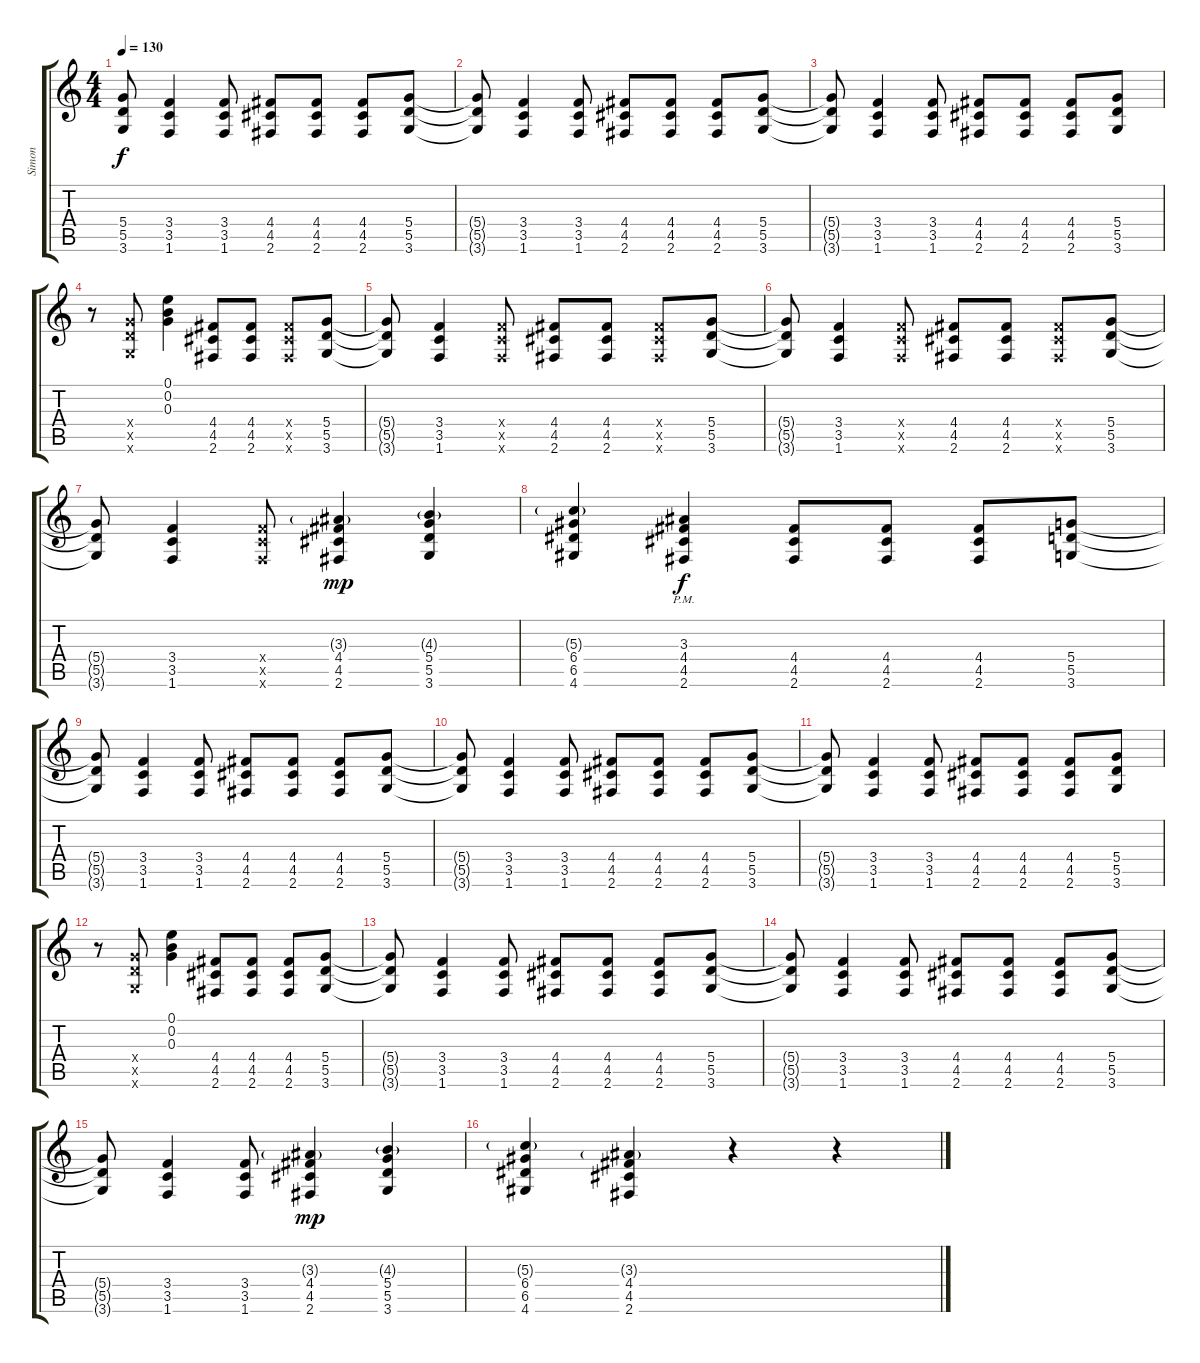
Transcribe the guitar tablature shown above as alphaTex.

\track ("Simon" "Simon") {instrument distortionguitar}
\staff {score tabs}
\tuning (E4 B3 G3 D3 A2 E2) {hide}
\ts (4 4)
\tempo 130
\clef g2
\ks c
(5.4{t} 5.5{t} 3.6{t}).8{dy f} (3.4 3.5 1.6).4 (3.4 3.5 1.6).8 (4.4 4.5 2.6).8 (4.4 4.5 2.6).8 (4.4 4.5 2.6).8 (5.4 5.5 3.6).8 |
(5.4{t} 5.5{t} 3.6{t}).8 (3.4 3.5 1.6).4 (3.4 3.5 1.6).8 (4.4 4.5 2.6).8 (4.4 4.5 2.6).8 (4.4 4.5 2.6).8 (5.4 5.5 3.6).8 |
(5.4{t} 5.5{t} 3.6{t}).8 (3.4 3.5 1.6).4 (3.4 3.5 1.6).8 (4.4 4.5 2.6).8 (4.4 4.5 2.6).8 (4.4 4.5 2.6).8 (5.4 5.5 3.6).8 |
r.8 (5.4{x} 5.5{x} 3.6{x}).8 (0.1 0.2 0.3).4 (4.4 4.5 2.6).8 (4.4 4.5 2.6).8 (4.4{x} 4.5{x} 2.6{x}).8 (5.4 5.5 3.6).8 |
(5.4{t} 5.5{t} 3.6{t}).8 (3.4 3.5 1.6).4 (3.4{x} 3.5{x} 1.6{x}).8 (4.4 4.5 2.6).8 (4.4 4.5 2.6).8 (4.4{x} 4.5{x} 2.6{x}).8 (5.4 5.5 3.6).8 |
(5.4{t} 5.5{t} 3.6{t}).8 (3.4 3.5 1.6).4 (3.4{x} 3.5{x} 1.6{x}).8 (4.4 4.5 2.6).8 (4.4 4.5 2.6).8 (4.4{x} 4.5{x} 2.6{x}).8 (5.4 5.5 3.6).8 |
(5.4{t} 5.5{t} 3.6{t}).8 (3.4 3.5 1.6).4 (3.4{x} 3.5{x} 1.6{x}).8 (3.3{g} 4.4 4.5 2.6).4{dy mp} (4.3{g} 5.4 5.5 3.6).4 |
(5.3{g} 6.4 6.5 4.6).4 (3.3{pm} 4.4{pm} 4.5{pm} 2.6{pm}).4{dy f} (4.4 4.5 2.6).8 (4.4 4.5 2.6).8 (4.4 4.5 2.6).8 (5.4 5.5 3.6).8 |
(5.4{t} 5.5{t} 3.6{t}).8 (3.4 3.5 1.6).4 (3.4 3.5 1.6).8 (4.4 4.5 2.6).8 (4.4 4.5 2.6).8 (4.4 4.5 2.6).8 (5.4 5.5 3.6).8 |
(5.4{t} 5.5{t} 3.6{t}).8 (3.4 3.5 1.6).4 (3.4 3.5 1.6).8 (4.4 4.5 2.6).8 (4.4 4.5 2.6).8 (4.4 4.5 2.6).8 (5.4 5.5 3.6).8 |
(5.4{t} 5.5{t} 3.6{t}).8 (3.4 3.5 1.6).4 (3.4 3.5 1.6).8 (4.4 4.5 2.6).8 (4.4 4.5 2.6).8 (4.4 4.5 2.6).8 (5.4 5.5 3.6).8 |
r.8 (5.4{x} 5.5{x} 3.6{x}).8 (0.1 0.2 0.3).4 (4.4 4.5 2.6).8 (4.4 4.5 2.6).8 (4.4 4.5 2.6).8 (5.4 5.5 3.6).8 |
(5.4{t} 5.5{t} 3.6{t}).8 (3.4 3.5 1.6).4 (3.4 3.5 1.6).8 (4.4 4.5 2.6).8 (4.4 4.5 2.6).8 (4.4 4.5 2.6).8 (5.4 5.5 3.6).8 |
(5.4{t} 5.5{t} 3.6{t}).8 (3.4 3.5 1.6).4 (3.4 3.5 1.6).8 (4.4 4.5 2.6).8 (4.4 4.5 2.6).8 (4.4 4.5 2.6).8 (5.4 5.5 3.6).8 |
(5.4{t} 5.5{t} 3.6{t}).8 (3.4 3.5 1.6).4 (3.4 3.5 1.6).8 (3.3{g} 4.4 4.5 2.6).4{dy mp} (4.3{g} 5.4 5.5 3.6).4 |
(5.3{g} 6.4 6.5 4.6).4 (3.3{g} 4.4 4.5 2.6).4 r.4 r.4
